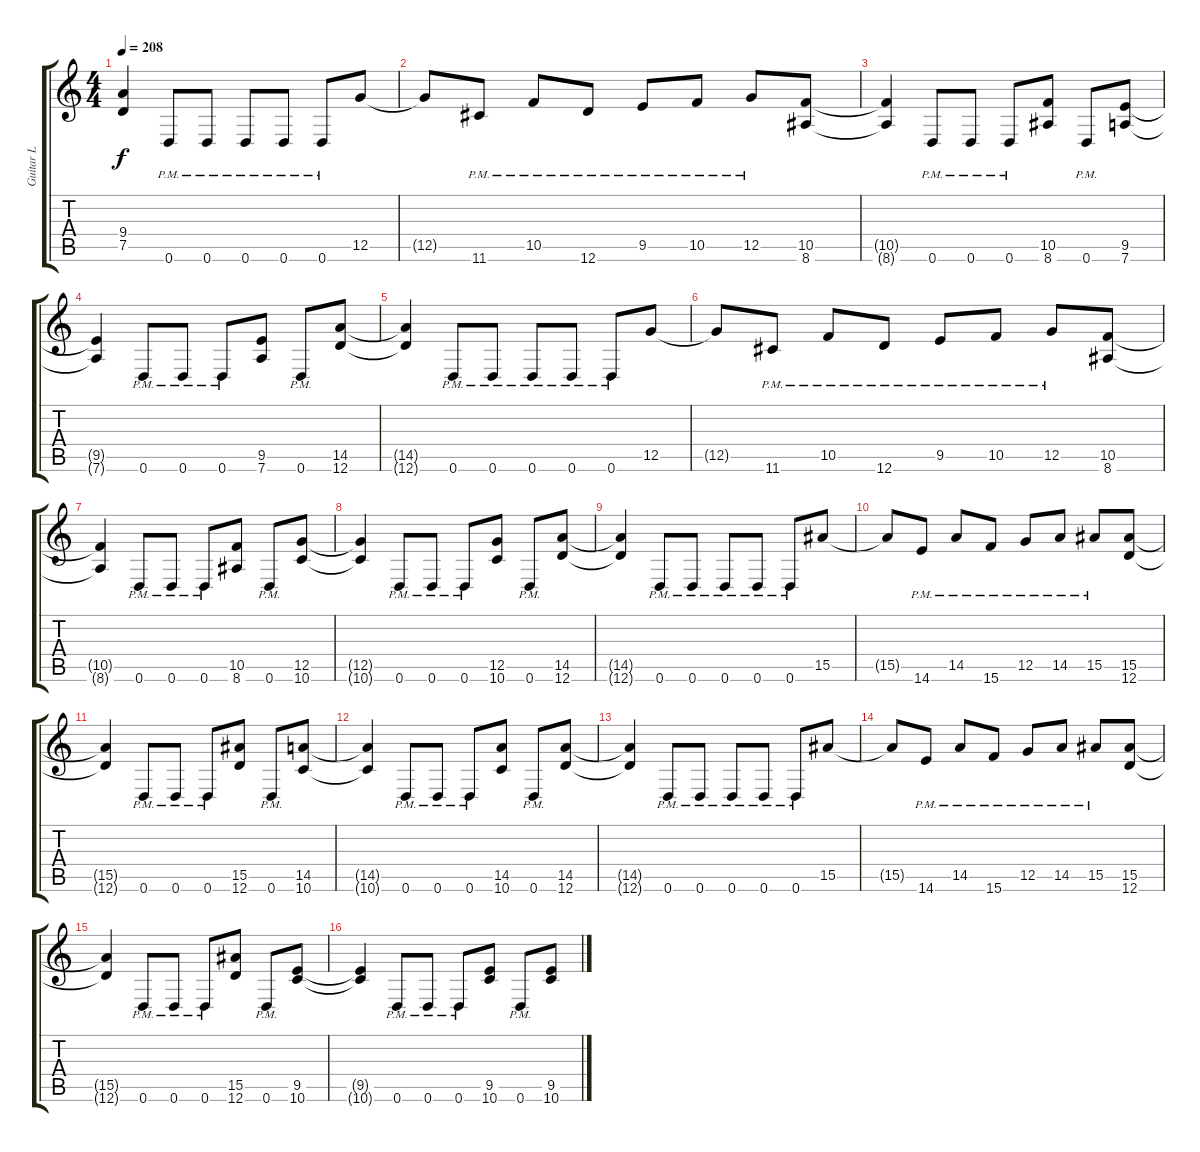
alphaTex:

\track ("Guitar L" "Guitar L") {instrument overdrivenguitar}
\staff {score tabs}
\tuning (D4 A3 F3 C3 G2 D2) {hide}
\ts (4 4)
\tempo 208
\clef g2
\ks c
(9.4 7.5).4{dy f} 0.6{pm}.8 0.6{pm}.8 0.6{pm}.8 0.6{pm}.8 0.6{pm}.8 12.5.8 |
12.5{t}.8 11.6{pm}.8 10.5{pm}.8 12.6{pm}.8 9.5{pm}.8 10.5{pm}.8 12.5{pm}.8 (10.5 8.6).8 |
(10.5{t} 8.6{t}).4 0.6{pm}.8 0.6{pm}.8 0.6{pm}.8 (10.5 8.6).8 0.6{pm}.8 (9.5 7.6).8 |
(9.5{t} 7.6{t}).4 0.6{pm}.8 0.6{pm}.8 0.6{pm}.8 (9.5 7.6).8 0.6{pm}.8 (14.5 12.6).8 |
(14.5{t} 12.6{t}).4 0.6{pm}.8 0.6{pm}.8 0.6{pm}.8 0.6{pm}.8 0.6{pm}.8 12.5.8 |
12.5{t}.8 11.6{pm}.8 10.5{pm}.8 12.6{pm}.8 9.5{pm}.8 10.5{pm}.8 12.5{pm}.8 (10.5 8.6).8 |
(10.5{t} 8.6{t}).4 0.6{pm}.8 0.6{pm}.8 0.6{pm}.8 (10.5 8.6).8 0.6{pm}.8 (12.5 10.6).8 |
(12.5{t} 10.6{t}).4 0.6{pm}.8 0.6{pm}.8 0.6{pm}.8 (12.5 10.6).8 0.6{pm}.8 (14.5 12.6).8 |
(14.5{t} 12.6{t}).4 0.6{pm}.8 0.6{pm}.8 0.6{pm}.8 0.6{pm}.8 0.6{pm}.8 15.5.8 |
15.5{t}.8 14.6{pm}.8 14.5{pm}.8 15.6{pm}.8 12.5{pm}.8 14.5{pm}.8 15.5{pm}.8 (15.5 12.6).8 |
(15.5{t} 12.6{t}).4 0.6{pm}.8 0.6{pm}.8 0.6{pm}.8 (15.5 12.6).8 0.6{pm}.8 (14.5 10.6).8 |
(14.5{t} 10.6{t}).4 0.6{pm}.8 0.6{pm}.8 0.6{pm}.8 (14.5 10.6).8 0.6{pm}.8 (14.5 12.6).8 |
(14.5{t} 12.6{t}).4 0.6{pm}.8 0.6{pm}.8 0.6{pm}.8 0.6{pm}.8 0.6{pm}.8 15.5.8 |
15.5{t}.8 14.6{pm}.8 14.5{pm}.8 15.6{pm}.8 12.5{pm}.8 14.5{pm}.8 15.5{pm}.8 (15.5 12.6).8 |
(15.5{t} 12.6{t}).4 0.6{pm}.8 0.6{pm}.8 0.6{pm}.8 (15.5 12.6).8 0.6{pm}.8 (9.5 10.6).8 |
(9.5{t} 10.6{t}).4 0.6{pm}.8 0.6{pm}.8 0.6{pm}.8 (9.5 10.6).8 0.6{pm}.8 (9.5 10.6).8
